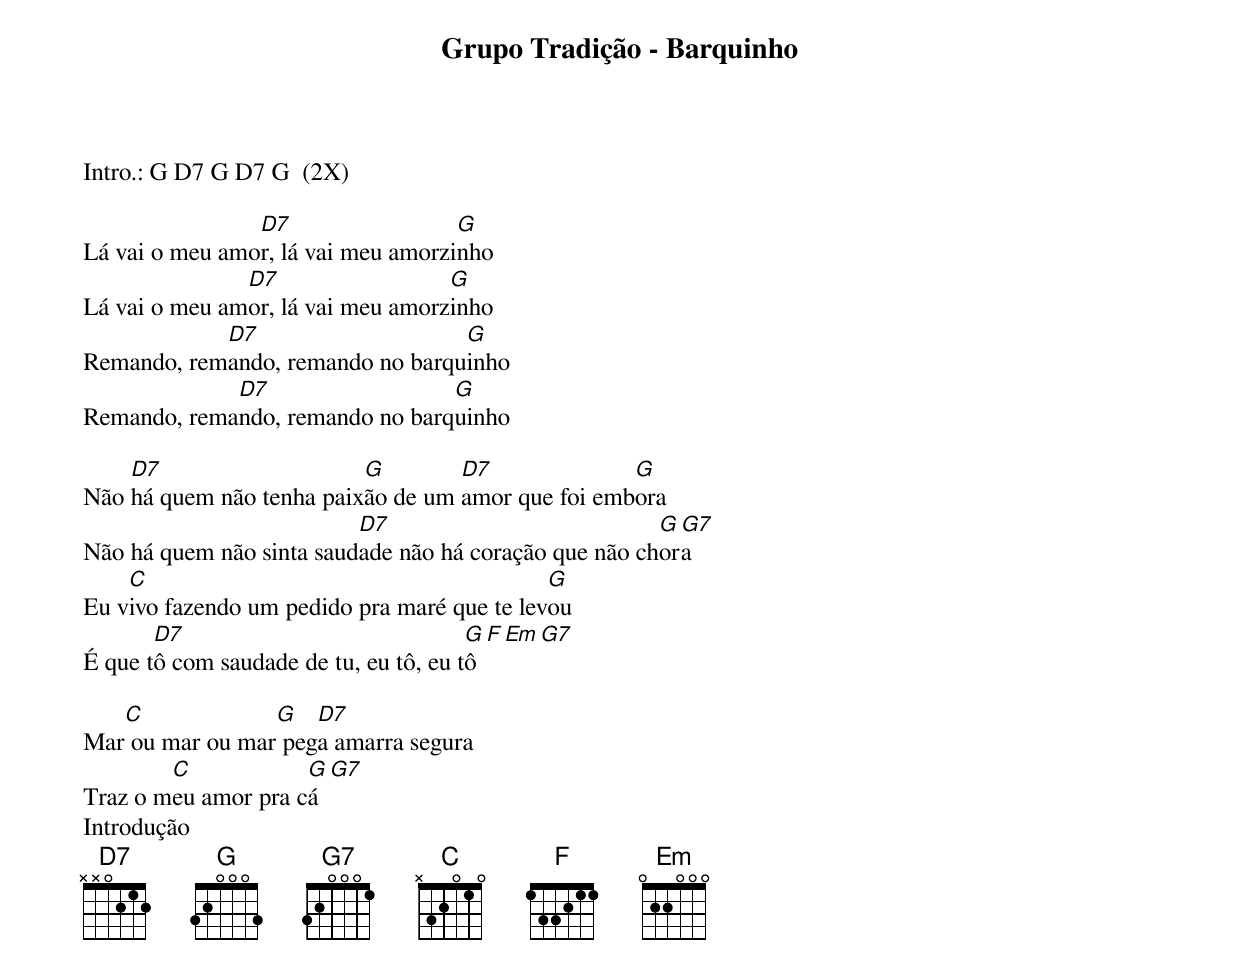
Grupo Tradição - Barquinho

Intro.: G D7 G D7 G  (2X)

                D7                  G
Lá vai o meu amor, lá vai meu amorzinho
               D7                  G
Lá vai o meu amor, lá vai meu amorzinho
            D7                    G
Remando, remando, remando no barquinho
             D7                  G
Remando, remando, remando no barquinho

    D7                    G        D7              G
Não há quem não tenha paixão de um amor que foi embora
                          D7                           G G7
Não há quem não sinta saudade não há coração que não chora
    C                                        G
Eu vivo fazendo um pedido pra maré que te levou
       D7                              G  F  Em G7
É que tô com saudade de tu, eu tô, eu tô

   C             G   D7
Mar ou mar ou mar pega amarra segura
        C            G G7
Traz o meu amor pra cá
Introdução
